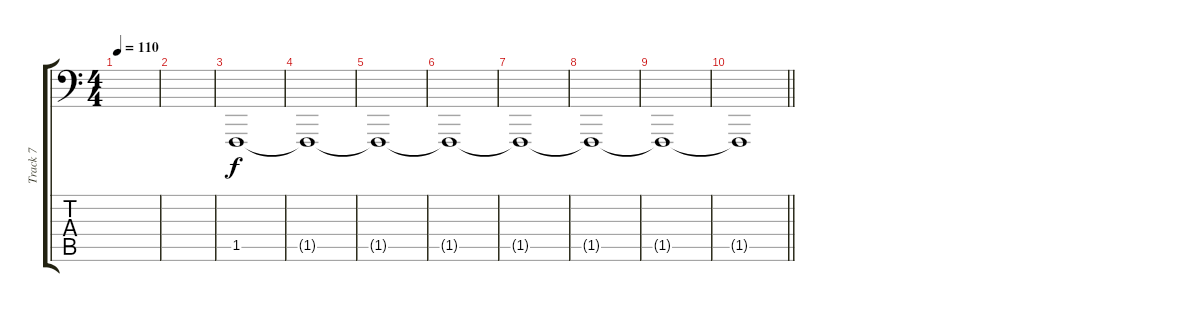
\track ("Track 7" "Track 7") {instrument pad2warm}
\staff {score tabs}
\tuning (B2 Gb2 D2 A1 E1 B0) {hide}
\ts (4 4)
\tempo 110
\clef f4
\ks c
|
|
1.5.1 |
1.5{t}.1 |
1.5{t}.1 |
1.5{t}.1 |
1.5{t}.1{volume 16} |
1.5{t}.1 |
1.5{t}.1 |
\barLineRight lightlight
1.5{t}.1
